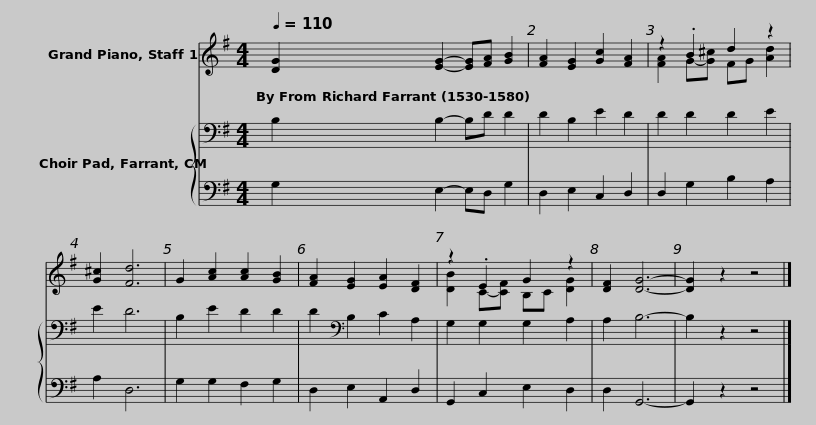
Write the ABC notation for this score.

X:1
%%score ( 1 2 ) { 3 | 4 }
L:1/8
Q:1/4=110
M:4/4
I:linebreak $
K:G
V:1 treble
V:2 treble
V:3 bass
V:4 bass
V:1
 [DG]2 [EG]2- [EG][FA] [GB]2 | [FA]2 [EG]2 [Gc]2 [FA]2 | z2 .B2 d2 z2 | [G^c]2 [Fd]6 |$ G2 [Ac]2 [Ac]2 [GB]2 | %5
 [FA]2 [EG]2 [EA]2 [DF]2 | z2 .E2 G2 z2 | [DF]2 [DG]6- | [DG]2 z2 z4 |] %9
V:2
 x8 | x8 | [FA]2 G-[G^c] FG [Ad]2 | x8 |$ x8 | %5
 x8 | [DB]2 C-[CF] B,C [DG]2 | x8 | x8 |] %9
V:3
 B,2 B,2- B,D D2 | D2 B,2 E2 D2 | D2 D2 D2 E2 | E2 D6 |$ B,2 E2 D2 D2 | %5
 D2[K:bass] B,2 C2 A,2 | G,2 G,2 G,2 A,2 | A,2 B,6- | B,2 z2 z4 |] %9
V:4
 G,2 E,2- E,D, G,2 | D,2 E,2 C,2 D,2 | D,2 G,2 B,2 A,2 | A,2 D,6 |$ G,2 G,2 F,2 G,2 | %5
 D,2 E,2 A,,2 D,2 | G,,2 C,2 E,2 D,2 | D,2 G,,6- | G,,2 z2 z4 |] %9
